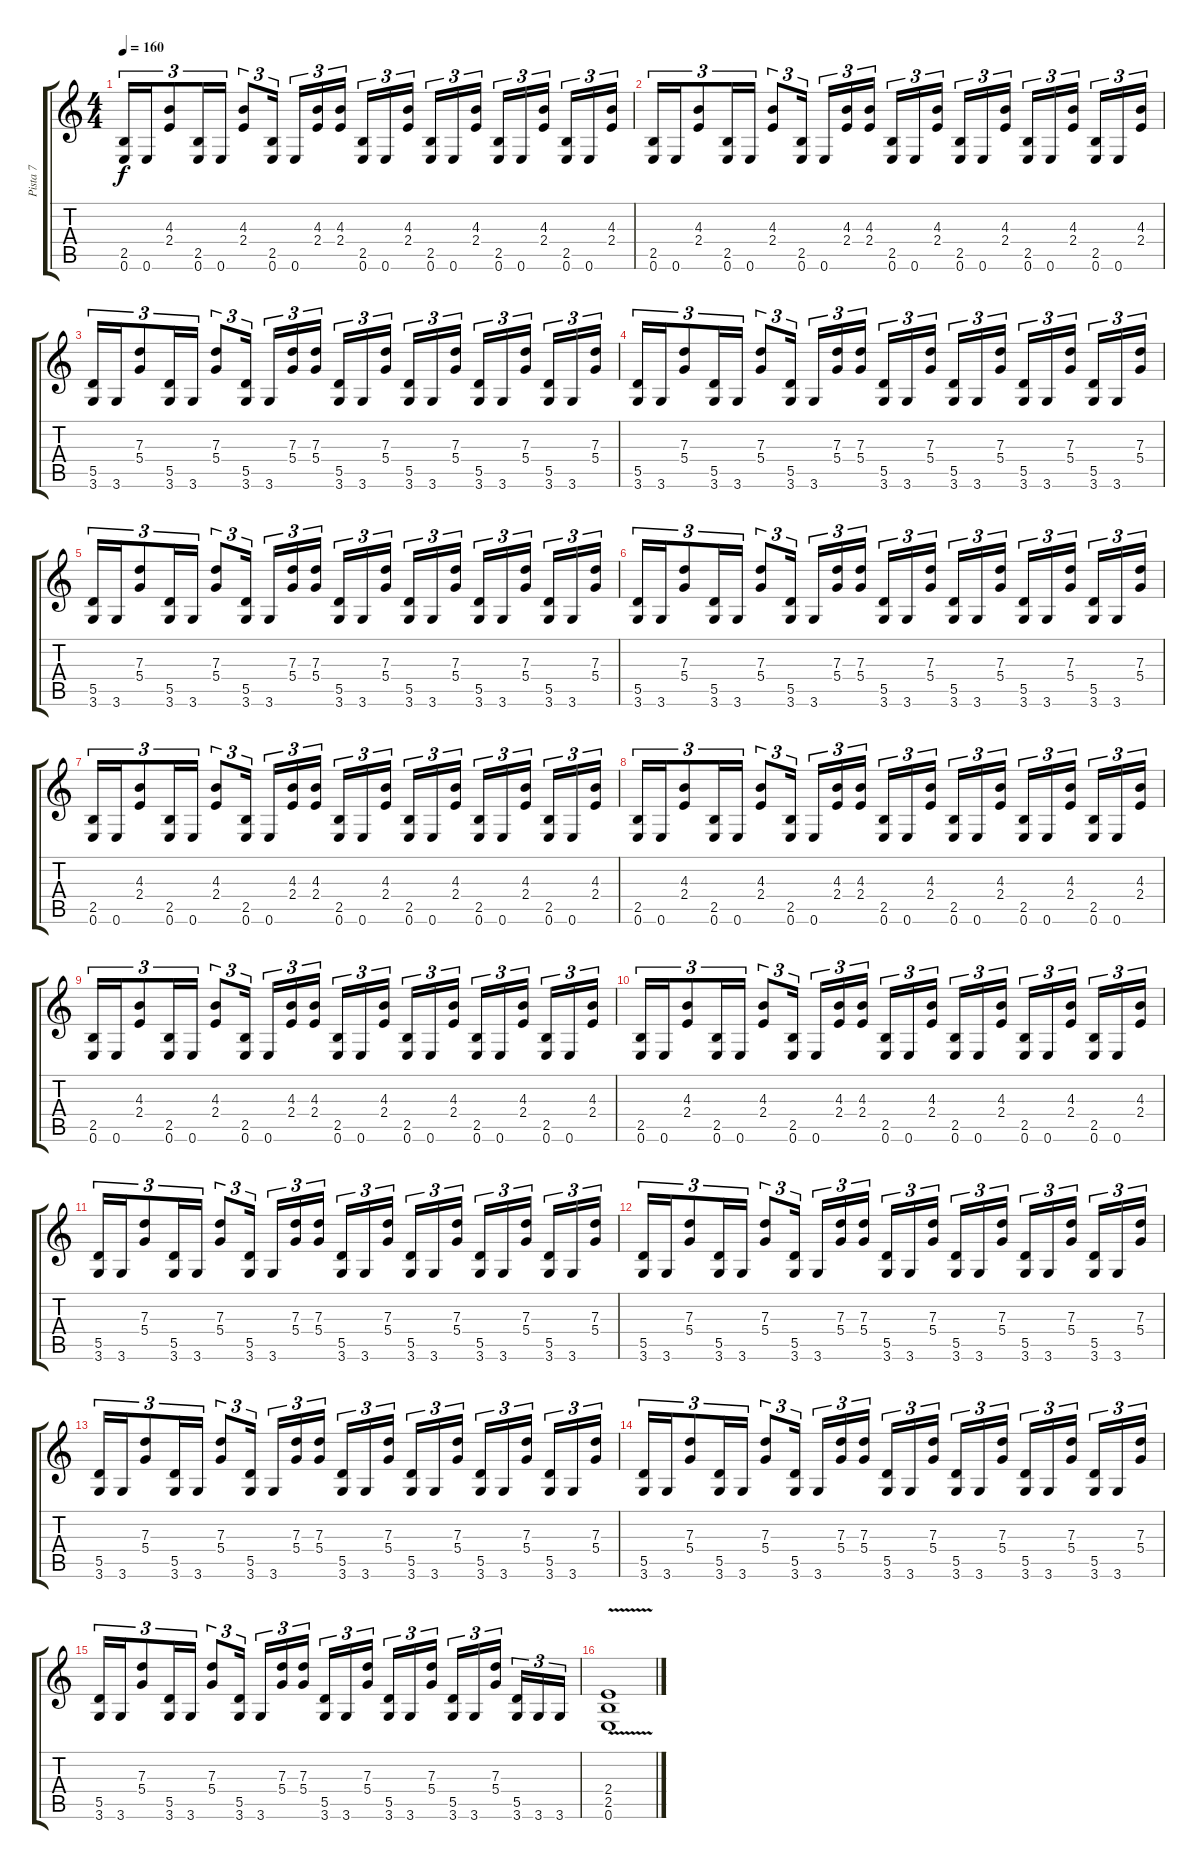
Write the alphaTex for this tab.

\track ("Pista 7" "Pista 7") {instrument distortionguitar}
\staff {score tabs}
\tuning (E4 B3 G3 D3 A2 E2) {hide}
\ts (4 4)
\tempo 160
\clef g2
\ks c
(2.5 0.6).16{tu (3 2) dy f} 0.6.16{tu (3 2)} (4.3 2.4).8{tu (3 2)} (2.5 0.6).16{tu (3 2)} 0.6.16{tu (3 2)} (4.3 2.4).8{tu (3 2)} (2.5 0.6).16{tu (3 2)} 0.6.16{tu (3 2)} (4.3 2.4).16{tu (3 2)} (4.3 2.4).16{tu (3 2)} (2.5 0.6).16{tu (3 2)} 0.6.16{tu (3 2)} (4.3 2.4).16{tu (3 2)} (2.5 0.6).16{tu (3 2)} 0.6.16{tu (3 2)} (4.3 2.4).16{tu (3 2)} (2.5 0.6).16{tu (3 2)} 0.6.16{tu (3 2)} (4.3 2.4).16{tu (3 2)} (2.5 0.6).16{tu (3 2)} 0.6.16{tu (3 2)} (4.3 2.4).16{tu (3 2)} |
(2.5 0.6).16{tu (3 2)} 0.6.16{tu (3 2)} (4.3 2.4).8{tu (3 2)} (2.5 0.6).16{tu (3 2)} 0.6.16{tu (3 2)} (4.3 2.4).8{tu (3 2)} (2.5 0.6).16{tu (3 2)} 0.6.16{tu (3 2)} (4.3 2.4).16{tu (3 2)} (4.3 2.4).16{tu (3 2)} (2.5 0.6).16{tu (3 2)} 0.6.16{tu (3 2)} (4.3 2.4).16{tu (3 2)} (2.5 0.6).16{tu (3 2)} 0.6.16{tu (3 2)} (4.3 2.4).16{tu (3 2)} (2.5 0.6).16{tu (3 2)} 0.6.16{tu (3 2)} (4.3 2.4).16{tu (3 2)} (2.5 0.6).16{tu (3 2)} 0.6.16{tu (3 2)} (4.3 2.4).16{tu (3 2)} |
(5.5 3.6).16{tu (3 2)} 3.6.16{tu (3 2)} (7.3 5.4).8{tu (3 2)} (5.5 3.6).16{tu (3 2)} 3.6.16{tu (3 2)} (7.3 5.4).8{tu (3 2)} (5.5 3.6).16{tu (3 2)} 3.6.16{tu (3 2)} (7.3 5.4).16{tu (3 2)} (7.3 5.4).16{tu (3 2)} (5.5 3.6).16{tu (3 2)} 3.6.16{tu (3 2)} (7.3 5.4).16{tu (3 2)} (5.5 3.6).16{tu (3 2)} 3.6.16{tu (3 2)} (7.3 5.4).16{tu (3 2)} (5.5 3.6).16{tu (3 2)} 3.6.16{tu (3 2)} (7.3 5.4).16{tu (3 2)} (5.5 3.6).16{tu (3 2)} 3.6.16{tu (3 2)} (7.3 5.4).16{tu (3 2)} |
(5.5 3.6).16{tu (3 2)} 3.6.16{tu (3 2)} (7.3 5.4).8{tu (3 2)} (5.5 3.6).16{tu (3 2)} 3.6.16{tu (3 2)} (7.3 5.4).8{tu (3 2)} (5.5 3.6).16{tu (3 2)} 3.6.16{tu (3 2)} (7.3 5.4).16{tu (3 2)} (7.3 5.4).16{tu (3 2)} (5.5 3.6).16{tu (3 2)} 3.6.16{tu (3 2)} (7.3 5.4).16{tu (3 2)} (5.5 3.6).16{tu (3 2)} 3.6.16{tu (3 2)} (7.3 5.4).16{tu (3 2)} (5.5 3.6).16{tu (3 2)} 3.6.16{tu (3 2)} (7.3 5.4).16{tu (3 2)} (5.5 3.6).16{tu (3 2)} 3.6.16{tu (3 2)} (7.3 5.4).16{tu (3 2)} |
(5.5 3.6).16{tu (3 2)} 3.6.16{tu (3 2)} (7.3 5.4).8{tu (3 2)} (5.5 3.6).16{tu (3 2)} 3.6.16{tu (3 2)} (7.3 5.4).8{tu (3 2)} (5.5 3.6).16{tu (3 2)} 3.6.16{tu (3 2)} (7.3 5.4).16{tu (3 2)} (7.3 5.4).16{tu (3 2)} (5.5 3.6).16{tu (3 2)} 3.6.16{tu (3 2)} (7.3 5.4).16{tu (3 2)} (5.5 3.6).16{tu (3 2)} 3.6.16{tu (3 2)} (7.3 5.4).16{tu (3 2)} (5.5 3.6).16{tu (3 2)} 3.6.16{tu (3 2)} (7.3 5.4).16{tu (3 2)} (5.5 3.6).16{tu (3 2)} 3.6.16{tu (3 2)} (7.3 5.4).16{tu (3 2)} |
(5.5 3.6).16{tu (3 2)} 3.6.16{tu (3 2)} (7.3 5.4).8{tu (3 2)} (5.5 3.6).16{tu (3 2)} 3.6.16{tu (3 2)} (7.3 5.4).8{tu (3 2)} (5.5 3.6).16{tu (3 2)} 3.6.16{tu (3 2)} (7.3 5.4).16{tu (3 2)} (7.3 5.4).16{tu (3 2)} (5.5 3.6).16{tu (3 2)} 3.6.16{tu (3 2)} (7.3 5.4).16{tu (3 2)} (5.5 3.6).16{tu (3 2)} 3.6.16{tu (3 2)} (7.3 5.4).16{tu (3 2)} (5.5 3.6).16{tu (3 2)} 3.6.16{tu (3 2)} (7.3 5.4).16{tu (3 2)} (5.5 3.6).16{tu (3 2)} 3.6.16{tu (3 2)} (7.3 5.4).16{tu (3 2)} |
(2.5 0.6).16{tu (3 2)} 0.6.16{tu (3 2)} (4.3 2.4).8{tu (3 2)} (2.5 0.6).16{tu (3 2)} 0.6.16{tu (3 2)} (4.3 2.4).8{tu (3 2)} (2.5 0.6).16{tu (3 2)} 0.6.16{tu (3 2)} (4.3 2.4).16{tu (3 2)} (4.3 2.4).16{tu (3 2)} (2.5 0.6).16{tu (3 2)} 0.6.16{tu (3 2)} (4.3 2.4).16{tu (3 2)} (2.5 0.6).16{tu (3 2)} 0.6.16{tu (3 2)} (4.3 2.4).16{tu (3 2)} (2.5 0.6).16{tu (3 2)} 0.6.16{tu (3 2)} (4.3 2.4).16{tu (3 2)} (2.5 0.6).16{tu (3 2)} 0.6.16{tu (3 2)} (4.3 2.4).16{tu (3 2)} |
(2.5 0.6).16{tu (3 2)} 0.6.16{tu (3 2)} (4.3 2.4).8{tu (3 2)} (2.5 0.6).16{tu (3 2)} 0.6.16{tu (3 2)} (4.3 2.4).8{tu (3 2)} (2.5 0.6).16{tu (3 2)} 0.6.16{tu (3 2)} (4.3 2.4).16{tu (3 2)} (4.3 2.4).16{tu (3 2)} (2.5 0.6).16{tu (3 2)} 0.6.16{tu (3 2)} (4.3 2.4).16{tu (3 2)} (2.5 0.6).16{tu (3 2)} 0.6.16{tu (3 2)} (4.3 2.4).16{tu (3 2)} (2.5 0.6).16{tu (3 2)} 0.6.16{tu (3 2)} (4.3 2.4).16{tu (3 2)} (2.5 0.6).16{tu (3 2)} 0.6.16{tu (3 2)} (4.3 2.4).16{tu (3 2)} |
(2.5 0.6).16{tu (3 2)} 0.6.16{tu (3 2)} (4.3 2.4).8{tu (3 2)} (2.5 0.6).16{tu (3 2)} 0.6.16{tu (3 2)} (4.3 2.4).8{tu (3 2)} (2.5 0.6).16{tu (3 2)} 0.6.16{tu (3 2)} (4.3 2.4).16{tu (3 2)} (4.3 2.4).16{tu (3 2)} (2.5 0.6).16{tu (3 2)} 0.6.16{tu (3 2)} (4.3 2.4).16{tu (3 2)} (2.5 0.6).16{tu (3 2)} 0.6.16{tu (3 2)} (4.3 2.4).16{tu (3 2)} (2.5 0.6).16{tu (3 2)} 0.6.16{tu (3 2)} (4.3 2.4).16{tu (3 2)} (2.5 0.6).16{tu (3 2)} 0.6.16{tu (3 2)} (4.3 2.4).16{tu (3 2)} |
(2.5 0.6).16{tu (3 2)} 0.6.16{tu (3 2)} (4.3 2.4).8{tu (3 2)} (2.5 0.6).16{tu (3 2)} 0.6.16{tu (3 2)} (4.3 2.4).8{tu (3 2)} (2.5 0.6).16{tu (3 2)} 0.6.16{tu (3 2)} (4.3 2.4).16{tu (3 2)} (4.3 2.4).16{tu (3 2)} (2.5 0.6).16{tu (3 2)} 0.6.16{tu (3 2)} (4.3 2.4).16{tu (3 2)} (2.5 0.6).16{tu (3 2)} 0.6.16{tu (3 2)} (4.3 2.4).16{tu (3 2)} (2.5 0.6).16{tu (3 2)} 0.6.16{tu (3 2)} (4.3 2.4).16{tu (3 2)} (2.5 0.6).16{tu (3 2)} 0.6.16{tu (3 2)} (4.3 2.4).16{tu (3 2)} |
(5.5 3.6).16{tu (3 2)} 3.6.16{tu (3 2)} (7.3 5.4).8{tu (3 2)} (5.5 3.6).16{tu (3 2)} 3.6.16{tu (3 2)} (7.3 5.4).8{tu (3 2)} (5.5 3.6).16{tu (3 2)} 3.6.16{tu (3 2)} (7.3 5.4).16{tu (3 2)} (7.3 5.4).16{tu (3 2)} (5.5 3.6).16{tu (3 2)} 3.6.16{tu (3 2)} (7.3 5.4).16{tu (3 2)} (5.5 3.6).16{tu (3 2)} 3.6.16{tu (3 2)} (7.3 5.4).16{tu (3 2)} (5.5 3.6).16{tu (3 2)} 3.6.16{tu (3 2)} (7.3 5.4).16{tu (3 2)} (5.5 3.6).16{tu (3 2)} 3.6.16{tu (3 2)} (7.3 5.4).16{tu (3 2)} |
(5.5 3.6).16{tu (3 2)} 3.6.16{tu (3 2)} (7.3 5.4).8{tu (3 2)} (5.5 3.6).16{tu (3 2)} 3.6.16{tu (3 2)} (7.3 5.4).8{tu (3 2)} (5.5 3.6).16{tu (3 2)} 3.6.16{tu (3 2)} (7.3 5.4).16{tu (3 2)} (7.3 5.4).16{tu (3 2)} (5.5 3.6).16{tu (3 2)} 3.6.16{tu (3 2)} (7.3 5.4).16{tu (3 2)} (5.5 3.6).16{tu (3 2)} 3.6.16{tu (3 2)} (7.3 5.4).16{tu (3 2)} (5.5 3.6).16{tu (3 2)} 3.6.16{tu (3 2)} (7.3 5.4).16{tu (3 2)} (5.5 3.6).16{tu (3 2)} 3.6.16{tu (3 2)} (7.3 5.4).16{tu (3 2)} |
(5.5 3.6).16{tu (3 2)} 3.6.16{tu (3 2)} (7.3 5.4).8{tu (3 2)} (5.5 3.6).16{tu (3 2)} 3.6.16{tu (3 2)} (7.3 5.4).8{tu (3 2)} (5.5 3.6).16{tu (3 2)} 3.6.16{tu (3 2)} (7.3 5.4).16{tu (3 2)} (7.3 5.4).16{tu (3 2)} (5.5 3.6).16{tu (3 2)} 3.6.16{tu (3 2)} (7.3 5.4).16{tu (3 2)} (5.5 3.6).16{tu (3 2)} 3.6.16{tu (3 2)} (7.3 5.4).16{tu (3 2)} (5.5 3.6).16{tu (3 2)} 3.6.16{tu (3 2)} (7.3 5.4).16{tu (3 2)} (5.5 3.6).16{tu (3 2)} 3.6.16{tu (3 2)} (7.3 5.4).16{tu (3 2)} |
(5.5 3.6).16{tu (3 2)} 3.6.16{tu (3 2)} (7.3 5.4).8{tu (3 2)} (5.5 3.6).16{tu (3 2)} 3.6.16{tu (3 2)} (7.3 5.4).8{tu (3 2)} (5.5 3.6).16{tu (3 2)} 3.6.16{tu (3 2)} (7.3 5.4).16{tu (3 2)} (7.3 5.4).16{tu (3 2)} (5.5 3.6).16{tu (3 2)} 3.6.16{tu (3 2)} (7.3 5.4).16{tu (3 2)} (5.5 3.6).16{tu (3 2)} 3.6.16{tu (3 2)} (7.3 5.4).16{tu (3 2)} (5.5 3.6).16{tu (3 2)} 3.6.16{tu (3 2)} (7.3 5.4).16{tu (3 2)} (5.5 3.6).16{tu (3 2)} 3.6.16{tu (3 2)} (7.3 5.4).16{tu (3 2)} |
(5.5 3.6).16{tu (3 2) volume 16} 3.6.16{tu (3 2)} (7.3 5.4).8{tu (3 2)} (5.5 3.6).16{tu (3 2)} 3.6.16{tu (3 2)} (7.3 5.4).8{tu (3 2)} (5.5 3.6).16{tu (3 2)} 3.6.16{tu (3 2)} (7.3 5.4).16{tu (3 2)} (7.3 5.4).16{tu (3 2)} (5.5 3.6).16{tu (3 2)} 3.6.16{tu (3 2)} (7.3 5.4).16{tu (3 2)} (5.5 3.6).16{tu (3 2)} 3.6.16{tu (3 2)} (7.3 5.4).16{tu (3 2)} (5.5 3.6).16{tu (3 2)} 3.6.16{tu (3 2)} (7.3 5.4).16{tu (3 2)} (5.5 3.6).16{tu (3 2)} 3.6.16{tu (3 2)} 3.6.16{tu (3 2)} |
(2.4 2.5 0.6{v}).1{volume 0}
